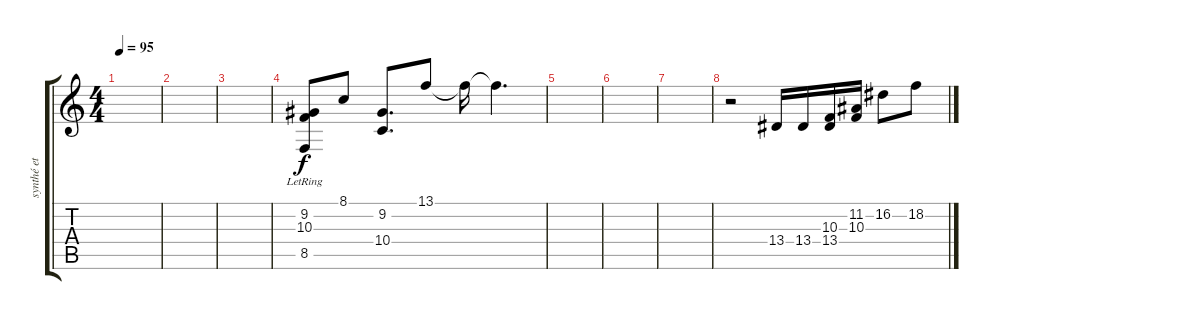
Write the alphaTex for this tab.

\track ("synthé et effet" "synthé et ") {instrument pad1newage}
\staff {score tabs}
\tuning (E4 B3 G3 D3 A2 E2) {hide}
\ts (4 4)
\tempo 95
\clef g2
\ks c
|
|
|
(9.2 10.3{lr} 8.5{lr}).8 8.1.8 (9.2 10.4).8{d} 13.1.8 13.1{t}.16 13.1{t}.4{d} |
|
|
|
r.2 13.4.16 13.4.16 (10.3 13.4).16 (11.2 10.3).16 16.2.8 18.2.8
